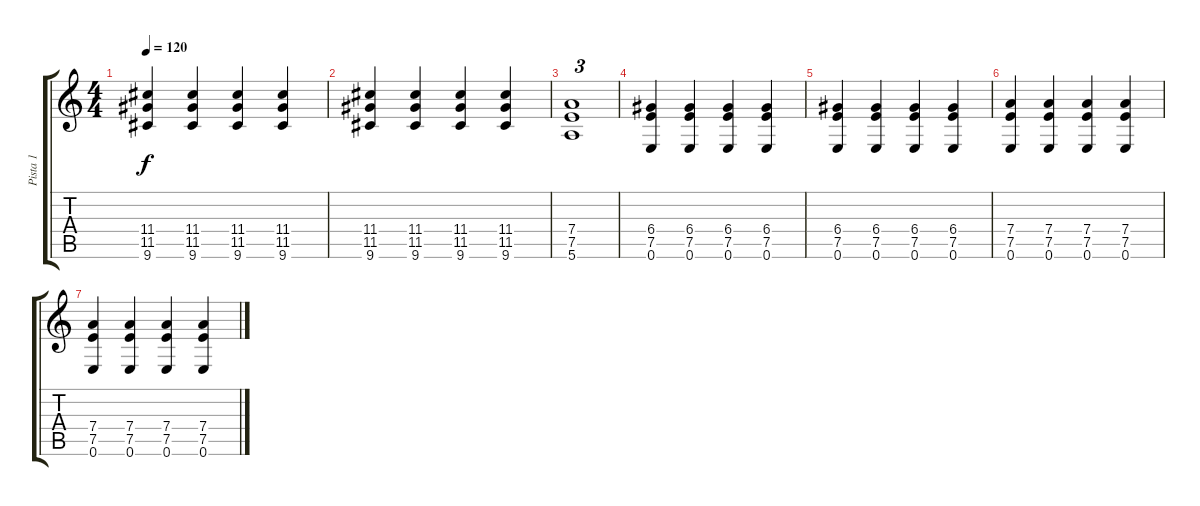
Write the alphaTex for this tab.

\track ("Pista 1" "Pista 1") {instrument acousticguitarsteel}
\staff {score tabs}
\tuning (E4 B3 G3 D3 A2 E2) {hide}
\ts (4 4)
\tempo 120
\clef g2
\ks c
(11.4 11.5 9.6).4{dy f} (11.4 11.5 9.6).4 (11.4 11.5 9.6).4 (11.4 11.5 9.6).4 |
(11.4 11.5 9.6).4 (11.4 11.5 9.6).4 (11.4 11.5 9.6).4 (11.4 11.5 9.6).4 |
(7.4 7.5 5.6).1{tu (3 2)} |
(6.4 7.5 0.6).4 (6.4 7.5 0.6).4 (6.4 7.5 0.6).4 (6.4 7.5 0.6).4 |
(6.4 7.5 0.6).4 (6.4 7.5 0.6).4 (6.4 7.5 0.6).4 (6.4 7.5 0.6).4 |
(7.4 7.5 0.6).4 (7.4 7.5 0.6).4 (7.4 7.5 0.6).4 (7.4 7.5 0.6).4 |
(7.4 7.5 0.6).4 (7.4 7.5 0.6).4 (7.4 7.5 0.6).4 (7.4 7.5 0.6).4
